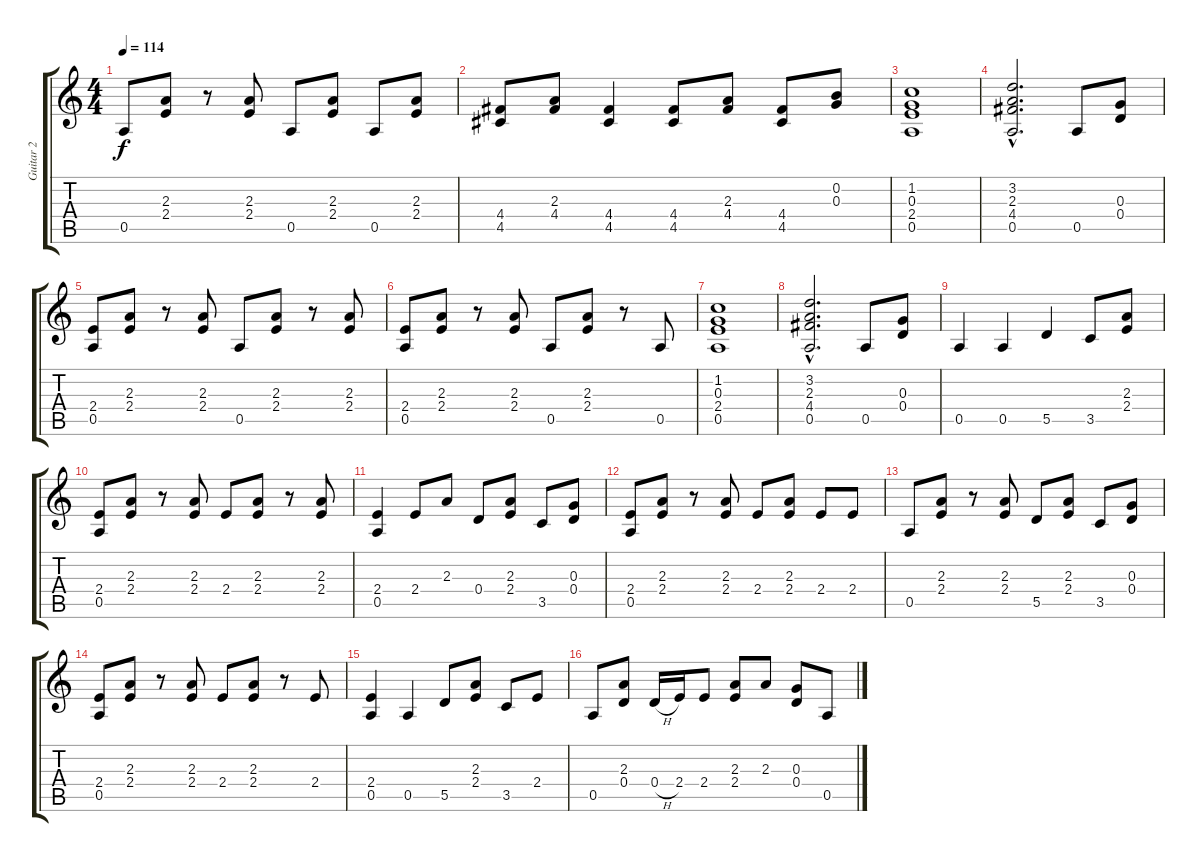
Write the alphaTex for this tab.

\track ("Guitar 2" "Guitar 2") {instrument electricguitarclean}
\staff {score tabs}
\tuning (E4 B3 G3 D3 A2 E2) {hide}
\ts (4 4)
\tempo 114
\clef g2
\ks c
0.5.8{dy f} (2.3 2.4).8 r.8 (2.3 2.4).8 0.5.8 (2.3 2.4).8 0.5.8 (2.3 2.4).8 |
(4.4 4.5).8 (2.3 4.4).8 (4.4 4.5).4 (4.4 4.5).8 (2.3 4.4).8 (4.4 4.5).8 (0.2 0.3).8 |
(1.2 0.3 2.4 0.5).1 |
(3.2{hac} 2.3{hac} 4.4{hac} 0.5{hac}).2{d} 0.5.8 (0.3 0.4).8 |
(2.4 0.5).8 (2.3 2.4).8 r.8 (2.3 2.4).8 0.5.8 (2.3 2.4).8 r.8 (2.3 2.4).8 |
(2.4 0.5).8 (2.3 2.4).8 r.8 (2.3 2.4).8 0.5.8 (2.3 2.4).8 r.8 0.5.8 |
(1.2 0.3 2.4 0.5).1 |
(3.2{hac} 2.3{hac} 4.4{hac} 0.5{hac}).2{d} 0.5.8 (0.3 0.4).8 |
0.5.4 0.5.4 5.5.4 3.5.8 (2.3 2.4).8 |
(2.4 0.5).8 (2.3 2.4).8 r.8 (2.3 2.4).8 2.4.8 (2.3 2.4).8 r.8 (2.3 2.4).8 |
(2.4 0.5).4 2.4.8 2.3.8 0.4.8 (2.3 2.4).8 3.5.8 (0.3 0.4).8 |
(2.4 0.5).8 (2.3 2.4).8 r.8 (2.3 2.4).8 2.4.8 (2.3 2.4).8 2.4.8 2.4.8 |
0.5.8 (2.3 2.4).8 r.8 (2.3 2.4).8 5.5.8 (2.3 2.4).8 3.5.8 (0.3 0.4).8 |
(2.4 0.5).8 (2.3 2.4).8 r.8 (2.3 2.4).8 2.4.8 (2.3 2.4).8 r.8 2.4.8 |
(2.4 0.5).4 0.5.4 5.5.8 (2.3 2.4).8 3.5.8 2.4.8 |
0.5.8 (2.3 0.4).8 0.4{h}.16 2.4.16 2.4.8 (2.3 2.4).8 2.3.8 (0.3 0.4).8 0.5.8
